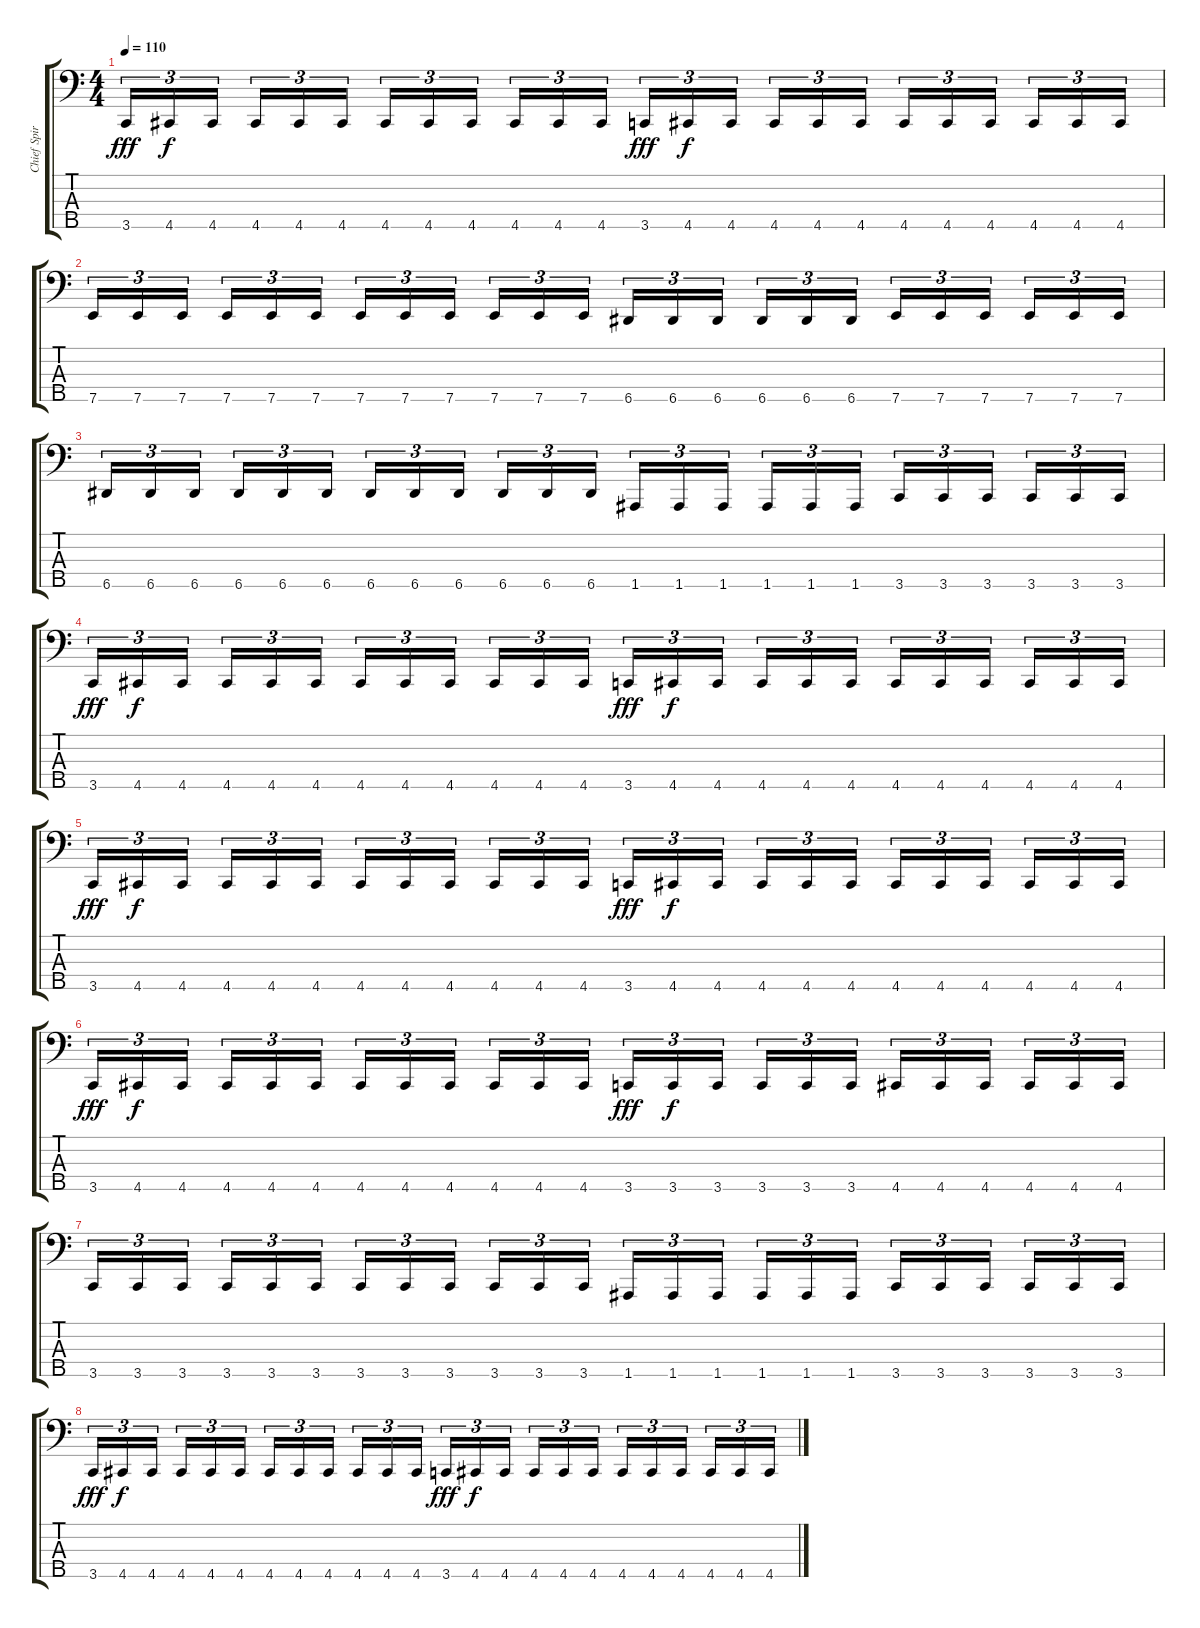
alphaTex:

\track ("Chief Spires" "Chief Spir") {instrument electricbasspick}
\staff {score tabs}
\tuning (G2 D2 A1 E1 A0) {hide}
\ts (4 4)
\tempo 110
\clef f4
\ks c
3.5.16{tu (3 2) dy fff} 4.5.16{tu (3 2) dy f} 4.5.16{tu (3 2) beam splitsecondary} 4.5.16{tu (3 2)} 4.5.16{tu (3 2)} 4.5.16{tu (3 2)} 4.5.16{tu (3 2)} 4.5.16{tu (3 2)} 4.5.16{tu (3 2) beam splitsecondary} 4.5.16{tu (3 2)} 4.5.16{tu (3 2)} 4.5.16{tu (3 2)} 3.5.16{tu (3 2) dy fff} 4.5.16{tu (3 2) dy f} 4.5.16{tu (3 2) beam splitsecondary} 4.5.16{tu (3 2)} 4.5.16{tu (3 2)} 4.5.16{tu (3 2)} 4.5.16{tu (3 2)} 4.5.16{tu (3 2)} 4.5.16{tu (3 2) beam splitsecondary} 4.5.16{tu (3 2)} 4.5.16{tu (3 2)} 4.5.16{tu (3 2)} |
7.5.16{tu (3 2)} 7.5.16{tu (3 2)} 7.5.16{tu (3 2) beam splitsecondary} 7.5.16{tu (3 2)} 7.5.16{tu (3 2)} 7.5.16{tu (3 2)} 7.5.16{tu (3 2)} 7.5.16{tu (3 2)} 7.5.16{tu (3 2) beam splitsecondary} 7.5.16{tu (3 2)} 7.5.16{tu (3 2)} 7.5.16{tu (3 2)} 6.5.16{tu (3 2)} 6.5.16{tu (3 2)} 6.5.16{tu (3 2) beam splitsecondary} 6.5.16{tu (3 2)} 6.5.16{tu (3 2)} 6.5.16{tu (3 2)} 7.5.16{tu (3 2)} 7.5.16{tu (3 2)} 7.5.16{tu (3 2) beam splitsecondary} 7.5.16{tu (3 2)} 7.5.16{tu (3 2)} 7.5.16{tu (3 2)} |
6.5.16{tu (3 2)} 6.5.16{tu (3 2)} 6.5.16{tu (3 2) beam splitsecondary} 6.5.16{tu (3 2)} 6.5.16{tu (3 2)} 6.5.16{tu (3 2)} 6.5.16{tu (3 2)} 6.5.16{tu (3 2)} 6.5.16{tu (3 2) beam splitsecondary} 6.5.16{tu (3 2)} 6.5.16{tu (3 2)} 6.5.16{tu (3 2)} 1.5.16{tu (3 2)} 1.5.16{tu (3 2)} 1.5.16{tu (3 2) beam splitsecondary} 1.5.16{tu (3 2)} 1.5.16{tu (3 2)} 1.5.16{tu (3 2)} 3.5.16{tu (3 2)} 3.5.16{tu (3 2)} 3.5.16{tu (3 2) beam splitsecondary} 3.5.16{tu (3 2)} 3.5.16{tu (3 2)} 3.5.16{tu (3 2)} |
3.5.16{tu (3 2) dy fff} 4.5.16{tu (3 2) dy f} 4.5.16{tu (3 2) beam splitsecondary} 4.5.16{tu (3 2)} 4.5.16{tu (3 2)} 4.5.16{tu (3 2)} 4.5.16{tu (3 2)} 4.5.16{tu (3 2)} 4.5.16{tu (3 2) beam splitsecondary} 4.5.16{tu (3 2)} 4.5.16{tu (3 2)} 4.5.16{tu (3 2)} 3.5.16{tu (3 2) dy fff} 4.5.16{tu (3 2) dy f} 4.5.16{tu (3 2) beam splitsecondary} 4.5.16{tu (3 2)} 4.5.16{tu (3 2)} 4.5.16{tu (3 2)} 4.5.16{tu (3 2)} 4.5.16{tu (3 2)} 4.5.16{tu (3 2) beam splitsecondary} 4.5.16{tu (3 2)} 4.5.16{tu (3 2)} 4.5.16{tu (3 2)} |
3.5.16{tu (3 2) dy fff} 4.5.16{tu (3 2) dy f} 4.5.16{tu (3 2) beam splitsecondary} 4.5.16{tu (3 2)} 4.5.16{tu (3 2)} 4.5.16{tu (3 2)} 4.5.16{tu (3 2)} 4.5.16{tu (3 2)} 4.5.16{tu (3 2) beam splitsecondary} 4.5.16{tu (3 2)} 4.5.16{tu (3 2)} 4.5.16{tu (3 2)} 3.5.16{tu (3 2) dy fff} 4.5.16{tu (3 2) dy f} 4.5.16{tu (3 2) beam splitsecondary} 4.5.16{tu (3 2)} 4.5.16{tu (3 2)} 4.5.16{tu (3 2)} 4.5.16{tu (3 2)} 4.5.16{tu (3 2)} 4.5.16{tu (3 2) beam splitsecondary} 4.5.16{tu (3 2)} 4.5.16{tu (3 2)} 4.5.16{tu (3 2)} |
3.5.16{tu (3 2) dy fff} 4.5.16{tu (3 2) dy f} 4.5.16{tu (3 2) beam splitsecondary} 4.5.16{tu (3 2)} 4.5.16{tu (3 2)} 4.5.16{tu (3 2)} 4.5.16{tu (3 2)} 4.5.16{tu (3 2)} 4.5.16{tu (3 2) beam splitsecondary} 4.5.16{tu (3 2)} 4.5.16{tu (3 2)} 4.5.16{tu (3 2)} 3.5.16{tu (3 2) dy fff} 3.5.16{tu (3 2) dy f} 3.5.16{tu (3 2) beam splitsecondary} 3.5.16{tu (3 2)} 3.5.16{tu (3 2)} 3.5.16{tu (3 2)} 4.5.16{tu (3 2)} 4.5.16{tu (3 2)} 4.5.16{tu (3 2) beam splitsecondary} 4.5.16{tu (3 2)} 4.5.16{tu (3 2)} 4.5.16{tu (3 2)} |
3.5.16{tu (3 2)} 3.5.16{tu (3 2)} 3.5.16{tu (3 2) beam splitsecondary} 3.5.16{tu (3 2)} 3.5.16{tu (3 2)} 3.5.16{tu (3 2)} 3.5.16{tu (3 2)} 3.5.16{tu (3 2)} 3.5.16{tu (3 2) beam splitsecondary} 3.5.16{tu (3 2)} 3.5.16{tu (3 2)} 3.5.16{tu (3 2)} 1.5.16{tu (3 2)} 1.5.16{tu (3 2)} 1.5.16{tu (3 2) beam splitsecondary} 1.5.16{tu (3 2)} 1.5.16{tu (3 2)} 1.5.16{tu (3 2)} 3.5.16{tu (3 2)} 3.5.16{tu (3 2)} 3.5.16{tu (3 2) beam splitsecondary} 3.5.16{tu (3 2)} 3.5.16{tu (3 2)} 3.5.16{tu (3 2)} |
3.5.16{tu (3 2) dy fff} 4.5.16{tu (3 2) dy f} 4.5.16{tu (3 2) beam splitsecondary} 4.5.16{tu (3 2)} 4.5.16{tu (3 2)} 4.5.16{tu (3 2)} 4.5.16{tu (3 2)} 4.5.16{tu (3 2)} 4.5.16{tu (3 2) beam splitsecondary} 4.5.16{tu (3 2)} 4.5.16{tu (3 2)} 4.5.16{tu (3 2)} 3.5.16{tu (3 2) dy fff} 4.5.16{tu (3 2) dy f} 4.5.16{tu (3 2) beam splitsecondary} 4.5.16{tu (3 2)} 4.5.16{tu (3 2)} 4.5.16{tu (3 2)} 4.5.16{tu (3 2)} 4.5.16{tu (3 2)} 4.5.16{tu (3 2) beam splitsecondary} 4.5.16{tu (3 2)} 4.5.16{tu (3 2)} 4.5.16{tu (3 2)}
